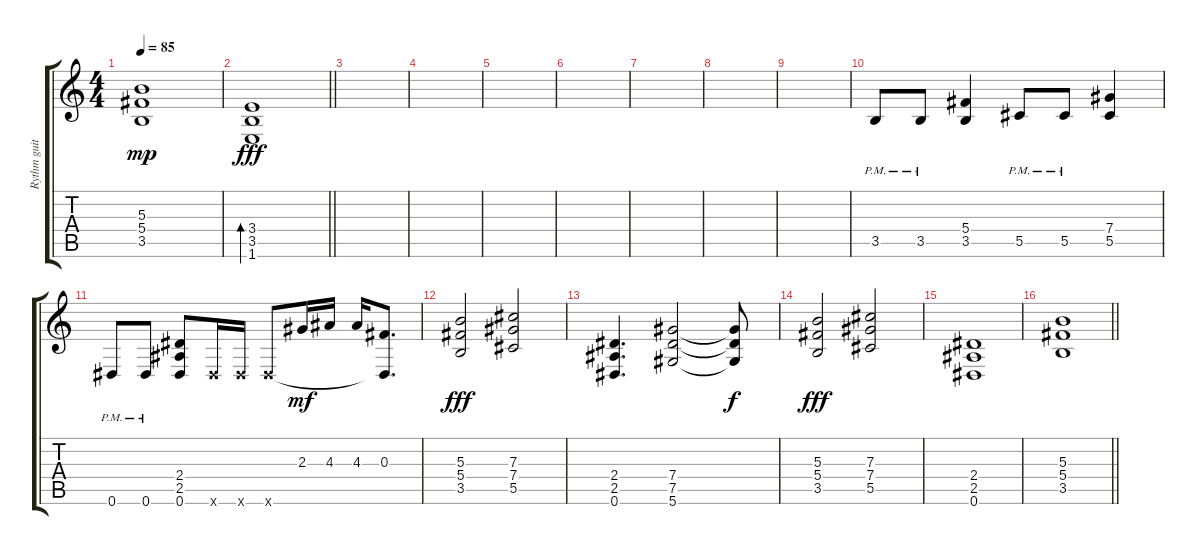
\track ("Rythm guitar" "Rythm guit") {instrument distortionguitar}
\staff {score tabs}
\tuning (Eb4 Bb3 Gb3 Db3 Ab2 Eb2) {hide}
\ts (4 4)
\tempo 85
\clef g2
\ks c
(5.3 5.4 3.5).1{dy mp} |
\barLineRight lightlight
(3.4 3.5 1.6).1{bd 120 dy fff} |
|
|
|
|
|
|
|
3.5{pm}.8 3.5{pm}.8 (5.4 3.5).4 5.5{pm}.8 5.5{pm}.8 (7.4 5.5).4 |
0.6{pm}.8 0.6{pm}.8 (2.4 2.5 0.6).8 0.6{x}.16 0.6{x}.16 0.6{x}.8 2.3.16{dy mf} 4.3.16 4.3.16 (0.3 0.6{t}).8{d} |
(5.3 5.4 3.5).2{dy fff} (7.3 7.4 5.5).2 |
(2.4 2.5 0.6).4{d} (7.4 7.5 5.6).2 (7.4{t} 7.5{t} 5.6{t}).8{dy f} |
(5.3 5.4 3.5).2{dy fff} (7.3 7.4 5.5).2 |
(2.4 2.5 0.6).1 |
\barLineRight lightlight
(5.3 5.4 3.5).1
